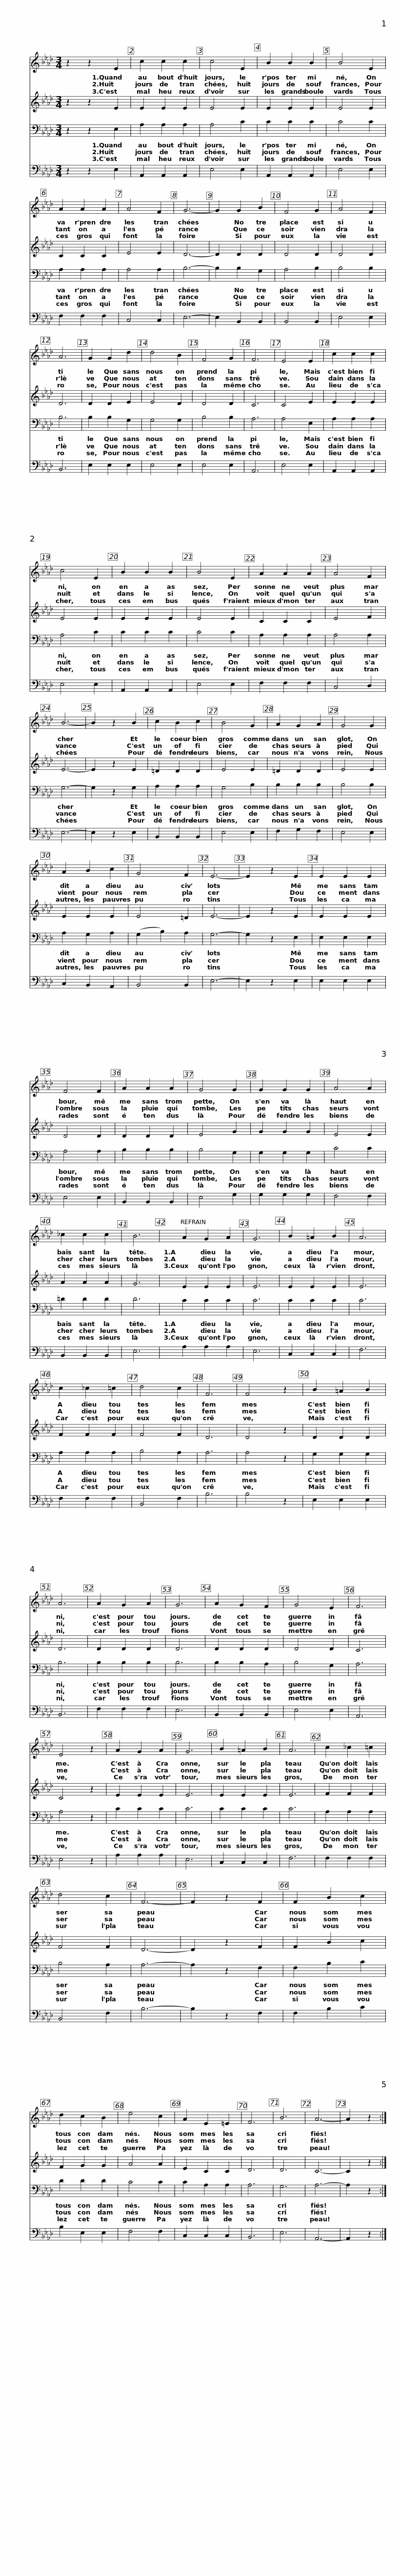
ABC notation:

X:1
%%score 1 2 3 4
L:1/8
M:3/4
I:linebreak $
K:Ab
V:1 treble
V:2 treble
V:3 bass
V:4 bass
V:1
 z2 z2 E2 | c2 c2 c2 | c4 E2 | B2 B2 B2 | B4 E2 |$ %5
 A2 A2 A2 | A4 F2 | G6- | G2 G2 B2 | F4 G2 | %10
 A4 F2 | A6 | G2 G2 d2 |$ d4 B2 | F4 G2 | %15
 F6 | E4 E2 | c2 c2 c2 | c4 E2 | B2 B2 B2 | %20
 B4 E2 |$ A2 A2 A2 | A4 F2 | B6- | B2 z2 B2 | %25
 c2 B2 c2 | B4 G2 | A2 G2 A2 |$ G4 G2 | A2 B2 c2 | %30
 G4 F2 | E6- | E2 z2 E2 | E2 E2 E2 | F4 F2 |$ %35
 A2 A2 A2 | G4 G2 | G2 G2 G2 | A4 A2 | _c2 c2 c2 | %40
 B6 |$ A2 G2 A2 | G6 | B2 =A2 B2 | A6 | %45
 c2 _c2 =c2 | d4 c2 | F6 | F4 z2 |$ B2 =A2 B2 | %50
 A6 | A2 G2 A2 | G6 | A2 G2 F2 | G4 E2 | %55
 F6 | E4 z2 | A2 G2 A2 |$ G6 | B2 =A2 B2 | %60
 A6 | c2 _c2 =c2 | d4 c2 | F6- | F2 z2 F2 | %65
 F2 B2 c2 |$ d2 c2 B2 | e4 c2 | A2 E2 =E2 | F6 | %70
 B6 | A6- | A2 z2 :| %73
V:2
 z2 z2 E2 | E2 E2 E2 | E4 E2 | E2 E2 E2 | E4 E2 |$ %5
 C2 C2 C2 | E4 E2 | D6- | D2 D2 D2 | D4 D2 | %10
 D4 D2 | D6 | D2 D2 E2 |$ E4 D2 | D4 D2 | %15
 C6 | C4 E2 | E2 E2 E2 | E4 E2 | E2 E2 E2 | %20
 E4 E2 |$ C2 C2 C2 | E4 F2 | E6- | E2 z2 E2 | %25
 =D2 D2 D2 | E4 E2 | =D2 D2 D2 |$ E4 E2 | E2 E2 E2 | %30
 E4 =D2 | E6- | E2 z2 E2 | E2 E2 E2 | D4 D2 |$ %35
 D2 D2 D2 | E4 G2 | G2 G2 G2 | E4 E2 | A2 A2 A2 | %40
 G6 |$ E2 E2 E2 | E6 | E2 E2 E2 | E6 | %45
 F2 F2 F2 | F4 F2 | D6 | D4 z2 |$ D2 D2 D2 | %50
 D6 | D2 D2 D2 | D6 | D2 D2 D2 | D4 D2 | %55
 C6 | C4 z2 | E2 E2 E2 |$ E6 | E2 E2 E2 | %60
 E6 | F2 F2 F2 | F4 F2 | D6- | D2 z2 F2 | %65
 F2 B2 c2 |$ F2 G2 G2 | A4 A2 | E2 C2 C2 | D6 | %70
 D6 | C6- | C2 z2 :| %73
V:3
 z2 z2 E,2 | A,2 A,2 A,2 | A,4 C2 | C2 C2 C2 | C4 C2 |$ %5
 A,2 A,2 A,2 | A,4 A,2 | B,6- | B,2 B,2 G,2 | A,4 B,2 | %10
 B,4 B,2 | B,6 | B,2 B,2 G,2 |$ G,4 G,2 | B,4 B,2 | %15
 A,6 | A,4 E,2 | A,2 A,2 A,2 | A,4 C2 | C2 C2 C2 | %20
 C4 C2 |$ A,2 A,2 A,2 | A,4 A,2 | G,6- | G,2 z2 G,2 | %25
 A,2 A,2 A,2 | G,4 B,2 | B,2 B,2 B,2 |$ B,4 B,2 | A,2 G,2 A,2 | %30
 (G,2 B,2) A,2 | G,6- | G,2 z2 E,2 | E,2 E,2 E,2 | A,4 A,2 |$ %35
 B,2 B,2 B,2 | B,4 G,2 | G,2 G,2 G,2 | C4 C2 | =D2 D2 D2 | %40
 D6 |$ C2 C2 C2 | C6 | C2 C2 C2 | C6 | %45
 A,2 A,2 A,2 | B,4 A,2 | A,6 | A,4 z2 |$ G,2 G,2 G,2 | %50
 B,6 | B,2 B,2 B,2 | B,6 | B,2 B,2 A,2 | B,4 G,2 | %55
 A,6 | A,4 z2 | C2 C2 C2 |$ C6 | C2 C2 C2 | %60
 C6 | A,2 A,2 A,2 | B,4 A,2 | A,6- | A,2 z2 F,2 | %65
 F,2 B,2 C2 |$ D2 D2 D2 | C4 C2 | C2 A,2 A,2 | A,6 | %70
 G,6 | A,6- | A,2 z2 :| %73
V:4
 z2 z2 E,2 | A,,2 A,,2 A,,2 | E,4 E,2 | A,,2 A,,2 A,,2 | E,4 E,2 |$ %5
 F,2 F,2 F,2 | C,4 C,2 | E,6- | E,2 B,,2 B,,2 | B,,4 B,,2 | %10
 E,4 E,2 | B,,6 | E,2 E,2 E,2 |$ E,4 E,2 | E,4 E,2 | %15
 A,,6 | E,4 E,2 | A,,2 A,,2 A,,2 | E,4 E,2 | A,,2 A,,2 A,,2 | %20
 E,4 E,2 |$ F,2 F,2 F,2 | C,4 D,2 | E,6- | E,2 z2 E,2 | %25
 B,,2 B,,2 B,,2 | E,4 E,2 | F,2 G,2 F,2 |$ E,4 E,2 | C,2 B,,2 A,,2 | %30
 B,,4 B,,2 | E,6- | E,2 z2 E,2 | E,2 E,2 E,2 | E,4 E,2 |$ %35
 B,,2 B,,2 B,,2 | E,4 G,2 | G,2 G,2 G,2 | F,4 F,2 | B,,2 B,,2 B,,2 | %40
 E,6 |$ A,2 A,2 A,2 | E,6 | C,2 C,2 C,2 | F,6 | %45
 F,2 F,2 F,2 | B,,4 F,2 | B,6 | B,4 z2 |$ E,2 E,2 E,2 | %50
 B,,6 | F,2 F,2 F,2 | E,6 | B,,2 B,,2 B,,2 | E,4 E,2 | %55
 A,,6 | E,4 z2 | A,2 A,2 A,2 |$ E,6 | C,2 C,2 C,2 | %60
 F,6 | F,2 F,2 F,2 | B,,4 F,2 | B,6- | B,2 z2 F,2 | %65
 F,2 B,2 C2 |$ B,2 E,2 E,2 | F,4 F,2 | C,2 C,2 C,2 | B,,6 | %70
 E,6 | A,,6- | A,,2 z2 :| %73
